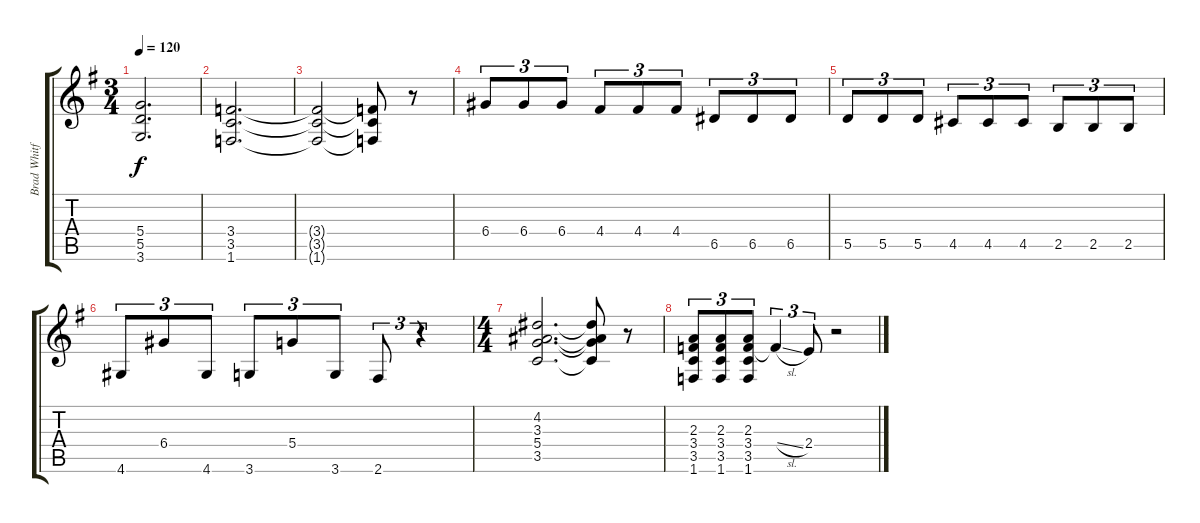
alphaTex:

\track ("Brad Whitford" "Brad Whitf") {instrument distortionguitar}
\staff {score tabs}
\tuning (E4 B3 G3 D3 A2 E2) {hide}
\ts (3 4)
\tempo 120
\clef g2
\ks g
(5.4{t} 5.5{t} 3.6{t}).2{d dy f} |
(3.4 3.5 1.6).2{d} |
(3.4{t} 3.5{t} 1.6{t}).2 (3.4{t} 3.5{t} 1.6{t}).8 r.8 |
6.4.8{tu (3 2)} 6.4.8{tu (3 2)} 6.4.8{tu (3 2)} 4.4.8{tu (3 2)} 4.4.8{tu (3 2)} 4.4.8{tu (3 2)} 6.5.8{tu (3 2)} 6.5.8{tu (3 2)} 6.5.8{tu (3 2)} |
5.5.8{tu (3 2)} 5.5.8{tu (3 2)} 5.5.8{tu (3 2)} 4.5.8{tu (3 2)} 4.5.8{tu (3 2)} 4.5.8{tu (3 2)} 2.5.8{tu (3 2)} 2.5.8{tu (3 2)} 2.5.8{tu (3 2)} |
4.6.8{tu (3 2)} 6.4.8{tu (3 2)} 4.6.8{tu (3 2)} 3.6.8{tu (3 2)} 5.4.8{tu (3 2)} 3.6.8{tu (3 2)} 2.6.8{tu (3 2)} r.4{tu (3 2)} |
\ts (4 4)
(4.2 3.3 5.4 3.5).2{d} (4.2{t} 3.3{t} 5.4{t} 3.5{t}).8 r.8 |
(2.3 3.4 3.5 1.6).8{tu (3 2)} (2.3 3.4 3.5 1.6).8{tu (3 2)} (2.3 3.4 3.5 1.6).8{tu (3 2)} 3.4{sl t}.4{tu (3 2)} 2.4.8{tu (3 2)} r.2
